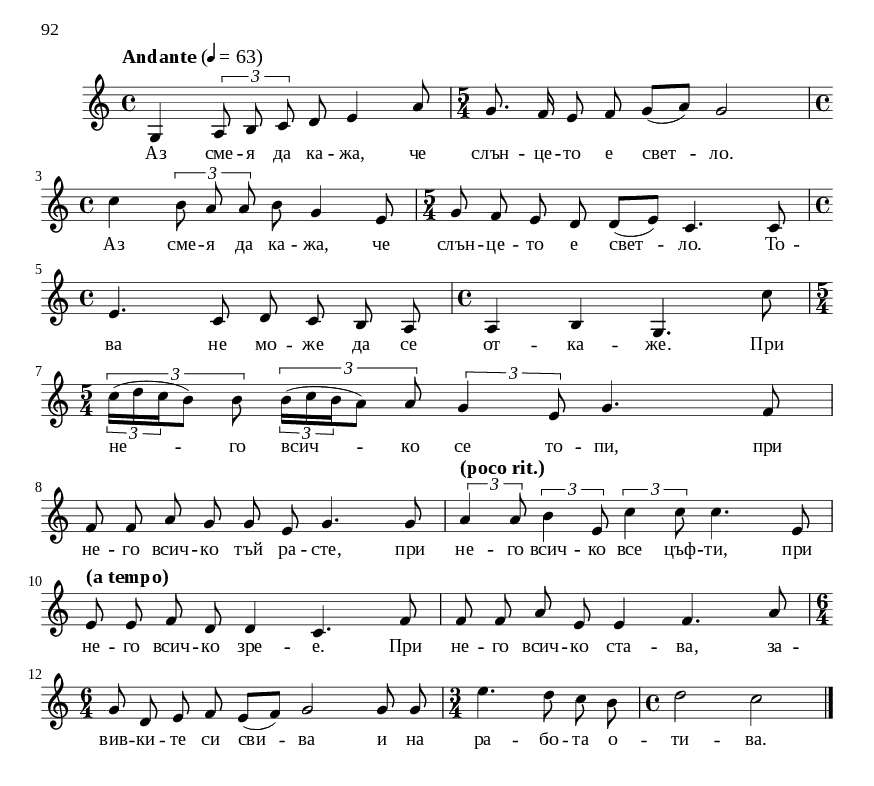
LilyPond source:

\version "2.24.4"

% include paper part and global functions
\include "include/globals.ily"

\bookpart {
  \label #'ref109
  \tocItem \markup "Аз смея да кажа"
  \include "include/bookpart-paper.ily"
  \paper {
      print-first-page-number = ##t
      bookpart-level-page-numbering = ##t
  print-page-number = ##t
      first-page-number = #92
}
\score {
    \include "include/score-layout.ily"


    \new Voice \relative c' {
      \clef treble
      \key c \major
      \time 4/4
      \tempoFunc "Andante" 4 "63"
      \autoBeamOff
      g4 \tuplet 3/2 {  a8   b8   c8  }  d8   e4   a8 | \time 5/4  | g8.   f16   e8   f8   g8 ( [ a8 ) ]   g2 \break |

      \time 4/4  | c4 \tuplet 3/2 {  b8   a8   a8  } b8   g4   e8 | \time 5/4  | g8   f8   e8   d8   d8 ( [ e8 ) ]   c4.   c8 \break |

      \time 4/4  | e4.   c8   d8   c8   b8  a8 |   \time 4/4   a4   b4   g4.   c'8  | \time 5/4 \break

      \tweak direction #up \tuplet 3/2 { \once \override Slur.positions = #'(1 . 1) \tuplet 3/2 { c16 ([ d16  c16 } b8]) b8 }

      \tweak direction #up \tuplet 3/2 { \once \override Slur.positions = #'(1.05 . 0.1) \tuplet 3/2 { b16 [( c16  b16 } a8 )] a8 }

      \tuplet 3/2 { g4 e8 } g4. f8 \break


      f8   f8   a8   g8   g8 e8   g4. g8 | \tempo "(poco rit.)"  \tuplet 3/2 { a4 a8 } \tuplet 3/2 { b4 e,8 } \tweak direction #up \tuplet 3/2 { c'4 c8 } c4. e,8 \break

      \tempo "(a tempo)" e8 e8   f8 d8   d4   c4.   f8 f8   f8   a8   e8   e4 f4.   a8 \break

      \time 6/4   g8   d8   e8   f8   e8 ( [ f8 ) ]   g2   g8   g8 \time 3/4 e'4. d8 c8 b8 \time 4/4 d2 c2 \bar "|." \break

    }

    \addlyrics {

      Аз сме -- я да ка -- жа, че слън
      -- це -- то е свет -- ло. Аз сме
      -- я да ка -- жа, че слън -- це --
      то е свет -- ло. То -- ва не
      мо -- же да се от -- ка -- же. При
      не --   го всич  --
      ко се то -- пи, при не -- го
      всич -- ко тъй ра -- сте, при не --
      го всич -- ко все цъф -- ти, при
      не -- го всич -- ко зре -- е. При
      не -- го всич -- ко ста -- ва, за --
      вив -- ки -- те си сви -- ва и
      на ра -- бо -- та о -- ти -- ва.


    }

    \header {
      title = \titleFunc #'ref_desc_4 "Аз смея да кажа" "Az smeja da kaža"
    }

    \midi{}

  } % score


} % bookpart
